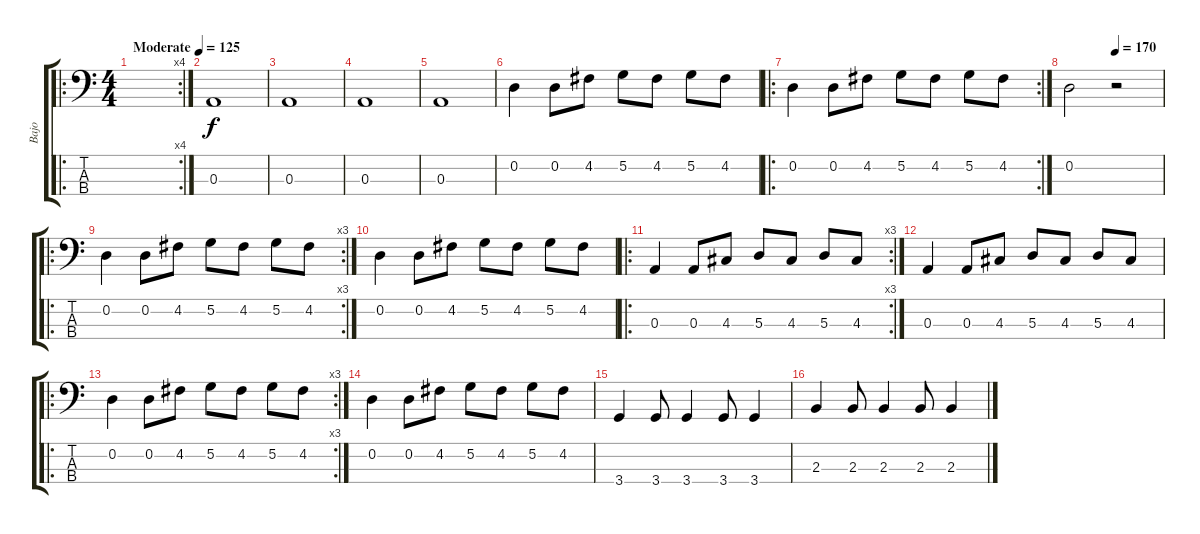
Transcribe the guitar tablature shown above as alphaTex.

\track ("Bajo" "Bajo") {instrument electricbassfinger}
\staff {score tabs}
\tuning (G2 D2 A1 E1) {hide}
\ro
\rc 4
\ts (4 4)
\tempo (125 "Moderate")
\clef f4
\ks c
|
0.3.1 |
0.3.1 |
0.3.1 |
0.3.1 |
0.2.4 0.2.8 4.2.8 5.2.8 4.2.8 5.2.8 4.2.8 |
\ro
\rc 2
0.2.4 0.2.8 4.2.8 5.2.8 4.2.8 5.2.8 4.2.8 |
\tempo (170 0.5)
0.2.2 r.2 |
\ro
\rc 3
0.2.4 0.2.8 4.2.8 5.2.8 4.2.8 5.2.8 4.2.8 |
0.2.4 0.2.8 4.2.8 5.2.8 4.2.8 5.2.8 4.2.8 |
\ro
\rc 3
0.3.4 0.3.8 4.3.8 5.3.8 4.3.8 5.3.8 4.3.8 |
0.3.4 0.3.8 4.3.8 5.3.8 4.3.8 5.3.8 4.3.8 |
\ro
\rc 3
0.2.4 0.2.8 4.2.8 5.2.8 4.2.8 5.2.8 4.2.8 |
0.2.4 0.2.8 4.2.8 5.2.8 4.2.8 5.2.8 4.2.8 |
3.4.4 3.4.8 3.4.4 3.4.8 3.4.4 |
2.3.4 2.3.8 2.3.4 2.3.8 2.3.4
